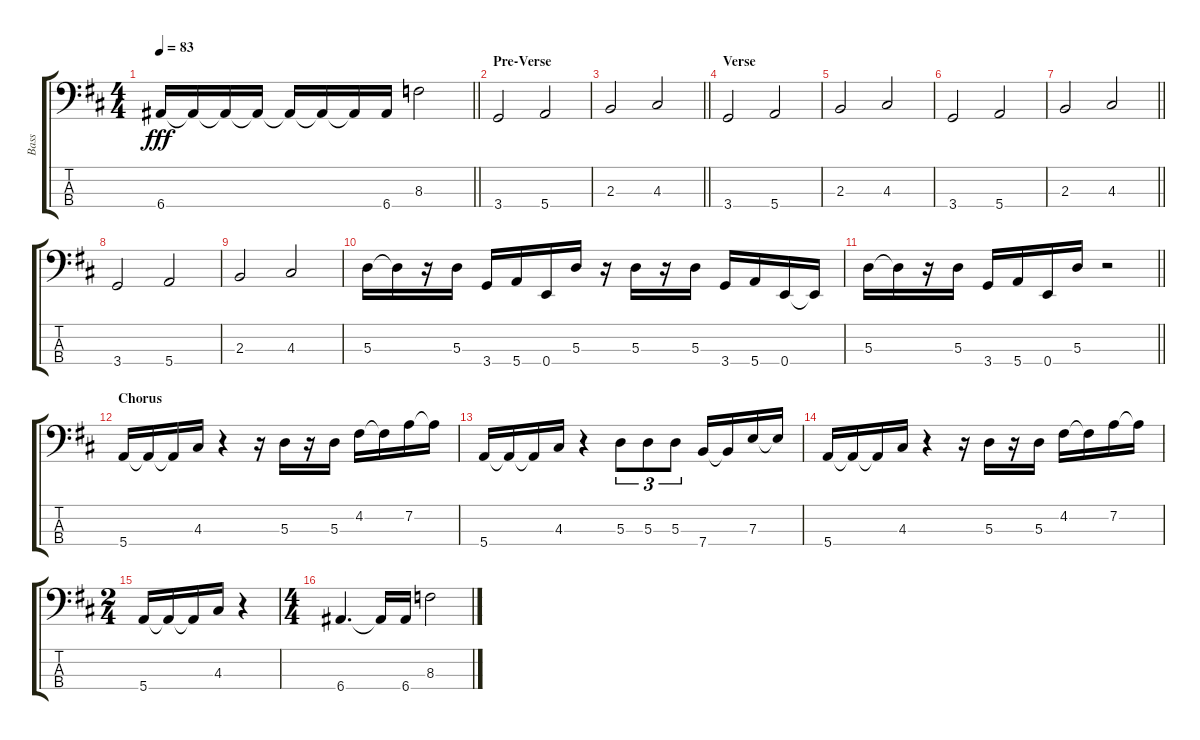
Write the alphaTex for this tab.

\track ("Bass" "Bass") {instrument fretlessbass}
\staff {score tabs}
\tuning (G2 D2 A1 E1) {hide}
\ts (4 4)
\tempo 83
\clef f4
\barLineRight lightlight
\ks d
6.4.16{dy fff} 6.4{t}.16 6.4{t}.16 6.4{t}.16 6.4{t}.16 6.4{t}.16 6.4{t}.16 6.4.16 8.3.2 |
\section ("" "Pre-Verse")
3.4.2 5.4.2 |
\barLineRight lightlight
2.3.2 4.3.2 |
\section ("" "Verse")
3.4.2 5.4.2 |
2.3.2 4.3.2 |
3.4.2 5.4.2 |
\barLineRight lightlight
2.3.2 4.3.2 |
3.4.2 5.4.2 |
2.3.2 4.3.2 |
5.3.16 5.3{t}.16 r.16 5.3.16 3.4.16 5.4.16 0.4.16 5.3.16 r.16 5.3.16 r.16 5.3.16 3.4.16 5.4.16 0.4.16 0.4{t}.16 |
\barLineRight lightlight
5.3.16 5.3{t}.16 r.16 5.3.16 3.4.16 5.4.16 0.4.16 5.3.16 r.2 |
\section ("" "Chorus")
5.4.16 5.4{t}.16 5.4{t}.16 4.3.16 r.4 r.16 5.3.16 r.16 5.3.16 4.2.16 4.2{t}.16 7.2.16 7.2{t}.16 |
5.4.16 5.4{t}.16 5.4{t}.16 4.3.16 r.4 5.3.8{tu (3 2)} 5.3.8{tu (3 2)} 5.3.8{tu (3 2)} 7.4.16 7.4{t}.16 7.3.16 7.3{t}.16 |
5.4.16 5.4{t}.16 5.4{t}.16 4.3.16 r.4 r.16 5.3.16 r.16 5.3.16 4.2.16 4.2{t}.16 7.2.16 7.2{t}.16 |
\ts (2 4)
5.4.16 5.4{t}.16 5.4{t}.16 4.3.16 r.4 |
\ts (4 4)
6.4.4{d} 6.4{t}.16 6.4.16 8.3.2
